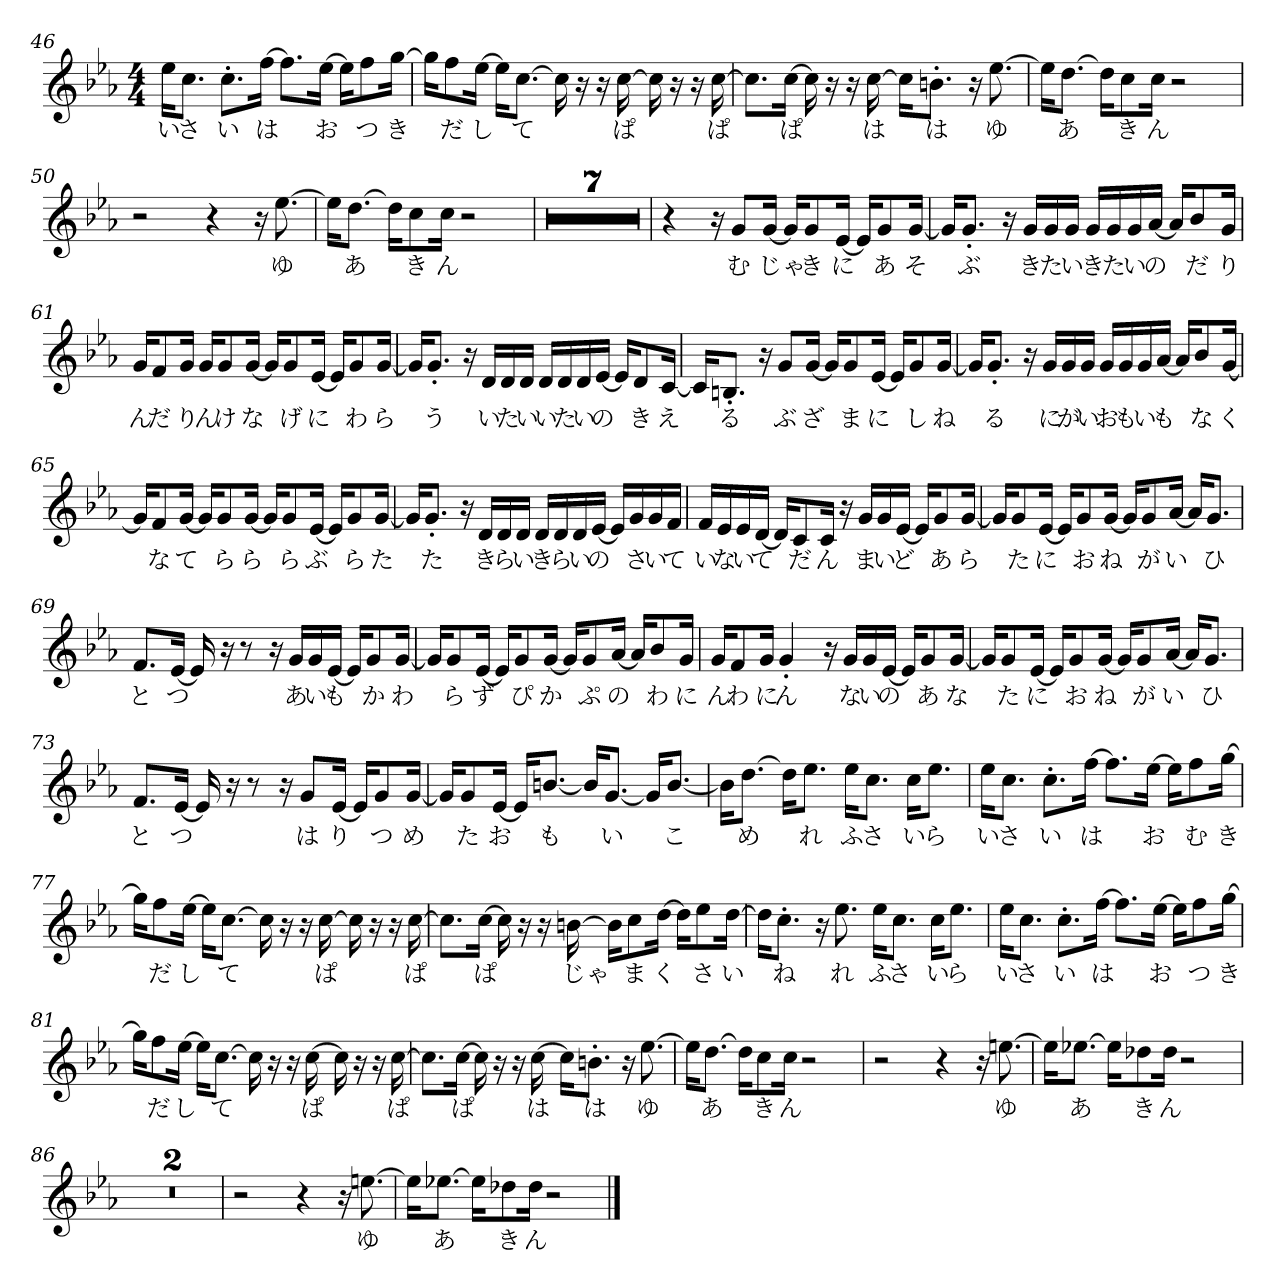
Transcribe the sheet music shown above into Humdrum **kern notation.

**kern	**text
*part1	*part1
*staff1	*staff1
*clefG2	*
*k[b-e-a-]	*
*M4/4	*
=46	=46
16ee-KL	い
8.ccJ	さ
8.cc'L	い
[16ffJk	は
8.ffL]	.
[16ee-Jk	お
16ee-KL]	.
8ff	つ
[16ggJk	き
=47	=47
16ggKL]	.
8ff	だ
[16ee-Jk	し
16ee-KL]	.
[8.ccJ	て
16cc]	.
16r	.
16r	.
[16cc	ぱ
16cc]	.
16r	.
16r	.
[16cc	ぱ
=48	=48
8.ccL]	.
[16ccJk	ぱ
16cc]	.
16r	.
16r	.
[16cc	は
16ccKL]	.
8.bn'J	は
16r	.
[8.ee-	ゆ
=49	=49
16ee-KL]	.
[8.ddJ	あ
16ddKL]	.
8cc	き
16ccJk	ん
2r	.
=50	=50
2r	.
4r	.
16r	.
[8.ee-	ゆ
=51	=51
16ee-KL]	.
[8.ddJ	あ
16ddKL]	.
8cc	き
16ccJk	ん
2r	.
=52	=52
1r	.
=53	=53
1r	.
=54	=54
1r	.
=55	=55
1r	.
=56	=56
1r	.
=57	=57
1r	.
=58	=58
1r	.
=59	=59
4r	.
16r	.
8gL	む
[16gJk	じゃ
16gKL]	.
8g	き
[16e-Jk	に
16e-KL]	.
8g	あ
[16gJk	そ
=60	=60
16gKL]	.
8.g'J	ぶ
16r	.
16gLL	き
16g	た
16gJJ	い
16gLL	き
16g	た
16g	い
[16a-JJ	の
16a-KL]	.
8b-	だ
16gJk	り
=61	=61
16gKL	ん
8f	だ
16gJk	り
16gKL	ん
8g	け
[16gJk	な
16gKL]	.
8g	げ
[16e-Jk	に
16e-KL]	.
8g	わ
[16gJk	ら
=62	=62
16gKL]	.
8.g'J	う
16r	.
16dLL	い
16d	た
16dJJ	い
16dLL	い
16d	た
16d	い
[16e-JJ	の
16e-KL]	.
8d	き
[16cJk	え
=63	=63
16cKL]	.
8.Bn'J	る
16r	.
8gL	ぶ
[16gJk	ざ
16gKL]	.
8g	ま
[16e-Jk	に
16e-KL]	.
8g	し
[16gJk	ね
=64	=64
16gKL]	.
8.g'J	る
16r	.
16gLL	に
16g	が
16gJJ	い
16gLL	お
16g	も
16g	い
[16a-JJ	も
16a-KL]	.
8b-	な
[16gJk	く
=65	=65
16gKL]	.
8f	な
[16gJk	て
16gKL]	.
8g	ら
[16gJk	ら
16gKL]	.
8g	ら
[16e-Jk	ぶ
16e-KL]	.
8g	ら
[16gJk	た
=66	=66
16gKL]	.
8.g'J	た
16r	.
16dLL	き
16d	ら
16dJJ	い
16dLL	き
16d	ら
16d	い
[16e-JJ	の
16e-LL]	.
16g	さ
16g	い
16fJJ	て
=67	=67
16fLL	い
16e-	な
16e-	い
[16dJJ	て
16dKL]	.
8c	だ
16cJk	ん
16r	.
16gLL	ま
16g	い
[16e-JJ	ど
16e-KL]	.
8g	あ
[16gJk	ら
=68	=68
16gKL]	.
8g	た
[16e-Jk	に
16e-KL]	.
8g	お
[16gJk	ね
16gKL]	.
8g	が
[16a-Jk	い
16a-KL]	.
8.gJ	ひ
=69	=69
8.fL	と
[16e-Jk	つ
16e-]	.
16r	.
8r	.
16r	.
16gLL	あ
16g	い
[16e-JJ	も
16e-KL]	.
8g	か
[16gJk	わ
=70	=70
16gKL]	.
8g	ら
[16e-Jk	ず
16e-KL]	.
8g	ぴ
[16gJk	か
16gKL]	.
8g	ぷ
[16a-Jk	の
16a-KL]	.
8b-	わ
16gJk	に
=71	=71
16gKL	ん
8f	わ
16gJk	に
4g'	ん
16r	.
16gLL	な
16g	い
[16e-JJ	の
16e-KL]	.
8g	あ
[16gJk	な
=72	=72
16gKL]	.
8g	た
[16e-Jk	に
16e-KL]	.
8g	お
[16gJk	ね
16gKL]	.
8g	が
[16a-Jk	い
16a-KL]	.
8.gJ	ひ
=73	=73
8.fL	と
[16e-Jk	つ
16e-]	.
16r	.
8r	.
16r	.
8gL	は
[16e-Jk	り
16e-KL]	.
8g	つ
[16gJk	め
=74	=74
16gKL]	.
8g	た
[16e-Jk	お
16e-KL]	.
[8.bnJ	も
16bKL]	.
[8.gJ	い
16gKL]	.
[8.bJ	こ
=75	=75
16bKL]	.
[8.ddJ	め
16ddKL]	.
8.ee-J	れ
16ee-KL	ふ
8.ccJ	さ
16ccKL	い
8.ee-J	ら
=76	=76
16ee-KL	い
8.ccJ	さ
8.cc'L	い
[16ffJk	は
8.ffL]	.
[16ee-Jk	お
16ee-KL]	.
8ff	む
[16ggJk	き
=77	=77
16ggKL]	.
8ff	だ
[16ee-Jk	し
16ee-KL]	.
[8.ccJ	て
16cc]	.
16r	.
16r	.
[16cc	ぱ
16cc]	.
16r	.
16r	.
[16cc	ぱ
=78	=78
8.ccL]	.
[16ccJk	ぱ
16cc]	.
16r	.
16r	.
[16bn	じゃ
16bKL]	.
8cc	ま
[16ddJk	く
16ddKL]	.
8ee-	さ
[16ddJk	い
=79	=79
16ddKL]	.
8.cc'J	ね
16r	.
8.ee-	れ
16ee-KL	ふ
8.ccJ	さ
16ccKL	い
8.ee-J	ら
=80	=80
16ee-KL	い
8.ccJ	さ
8.cc'L	い
[16ffJk	は
8.ffL]	.
[16ee-Jk	お
16ee-KL]	.
8ff	つ
[16ggJk	き
=81	=81
16ggKL]	.
8ff	だ
[16ee-Jk	し
16ee-KL]	.
[8.ccJ	て
16cc]	.
16r	.
16r	.
[16cc	ぱ
16cc]	.
16r	.
16r	.
[16cc	ぱ
=82	=82
8.ccL]	.
[16ccJk	ぱ
16cc]	.
16r	.
16r	.
[16cc	は
16ccKL]	.
8.bn'J	は
16r	.
[8.ee-	ゆ
=83	=83
16ee-KL]	.
[8.ddJ	あ
16ddKL]	.
8cc	き
16ccJk	ん
2r	.
=84	=84
2r	.
4r	.
16r	.
[8.een	ゆ
=85	=85
16eeKL]	.
[8.ee-XJ	あ
16ee-KL]	.
8dd-X	き
16dd-Jk	ん
2r	.
=86	=86
1r	.
=87	=87
1r	.
=88	=88
2r	.
4r	.
16r	.
[8.een	ゆ
=89	=89
16eeKL]	.
[8.ee-XJ	あ
16ee-KL]	.
8dd-X	き
16dd-Jk	ん
2r	.
==	==
*-	*-
